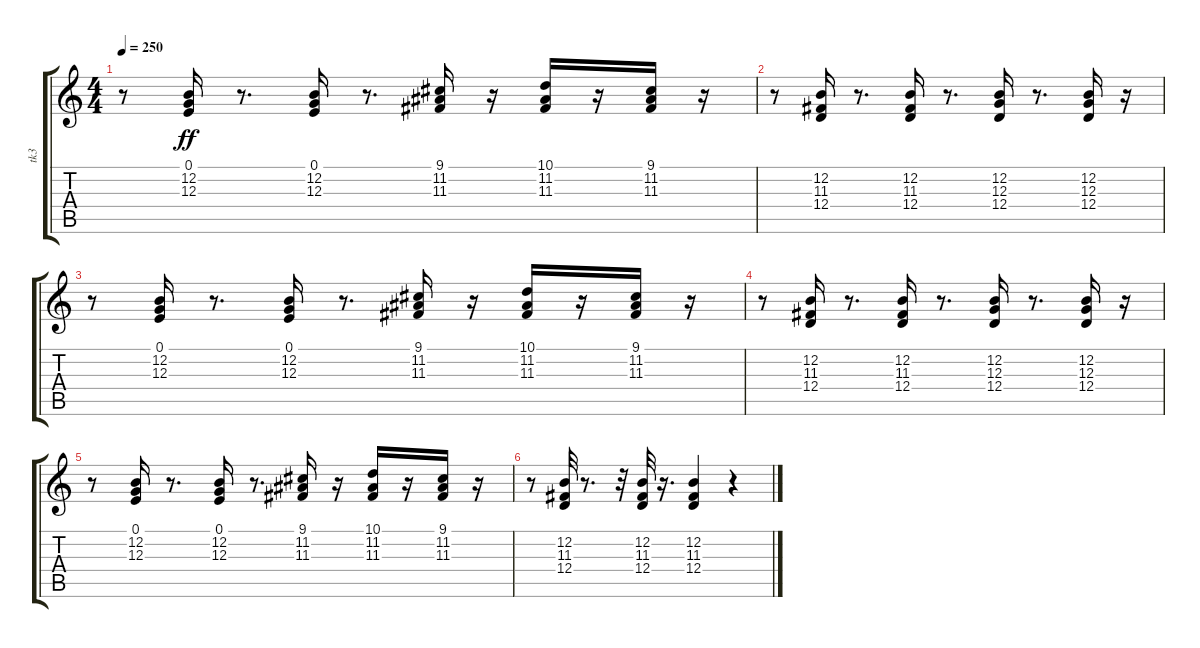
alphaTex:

\track ("tk3" "tk3") {instrument brightacousticpiano}
\staff {score tabs}
\tuning (E4 B3 G3 D3 A2 E2) {hide}
\ts (4 4)
\tempo 250
\clef g2
\ks c
r.8{dy ff} (0.1 12.2 12.3).16 r.8{d} (0.1 12.2 12.3).16 r.8{d} (9.1 11.2 11.3).16 r.16 (10.1 11.2 11.3).16 r.16 (9.1 11.2 11.3).16 r.16 |
r.8 (12.2 11.3 12.4).16 r.8{d} (12.2 11.3 12.4).16 r.8{d} (12.2 12.3 12.4).16 r.8{d} (12.2 12.3 12.4).16 r.16 |
r.8 (0.1 12.2 12.3).16 r.8{d} (0.1 12.2 12.3).16 r.8{d} (9.1 11.2 11.3).16 r.16 (10.1 11.2 11.3).16 r.16 (9.1 11.2 11.3).16 r.16 |
r.8 (12.2 11.3 12.4).16 r.8{d} (12.2 11.3 12.4).16 r.8{d} (12.2 12.3 12.4).16 r.8{d} (12.2 12.3 12.4).16 r.16 |
r.8 (0.1 12.2 12.3).16 r.8{d} (0.1 12.2 12.3).16 r.8{d} (9.1 11.2 11.3).16 r.16 (10.1 11.2 11.3).16 r.16 (9.1 11.2 11.3).16 r.16 |
r.8 (12.2 11.3 12.4).32 r.8{d} r.32 (12.2 11.3 12.4).32 r.16{d} (12.2 11.3 12.4).4 r.4
